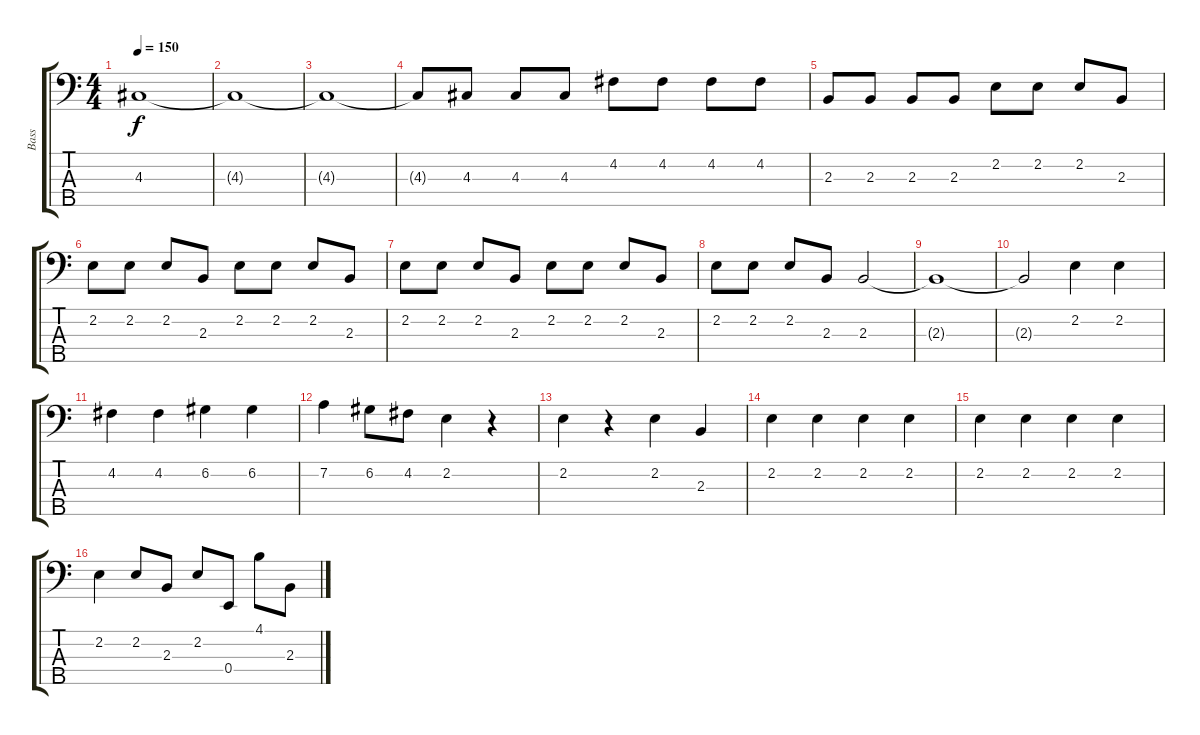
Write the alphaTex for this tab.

\track ("Bass" "Bass") {instrument electricbasspick}
\staff {score tabs}
\tuning (G2 D2 A1 E1 B0) {hide}
\ts (4 4)
\tempo 150
\clef f4
\ks c
4.3{t}.1{dy f} |
4.3{t}.1 |
4.3{t}.1 |
4.3{t}.8 4.3.8 4.3.8 4.3.8 4.2.8 4.2.8 4.2.8 4.2.8 |
2.3.8 2.3.8 2.3.8 2.3.8 2.2.8 2.2.8 2.2.8 2.3.8 |
2.2.8 2.2.8 2.2.8 2.3.8 2.2.8 2.2.8 2.2.8 2.3.8 |
2.2.8 2.2.8 2.2.8 2.3.8 2.2.8 2.2.8 2.2.8 2.3.8 |
2.2.8 2.2.8 2.2.8 2.3.8 2.3.2 |
2.3{t}.1 |
2.3{t}.2 2.2.4 2.2.4 |
4.2.4 4.2.4 6.2.4 6.2.4 |
7.2.4 6.2.8 4.2.8 2.2.4 r.4 |
2.2.4 r.4 2.2.4 2.3.4 |
2.2.4 2.2.4 2.2.4 2.2.4 |
2.2.4 2.2.4 2.2.4 2.2.4 |
2.2.4 2.2.8 2.3.8 2.2.8 0.4.8 4.1.8 2.3.8
